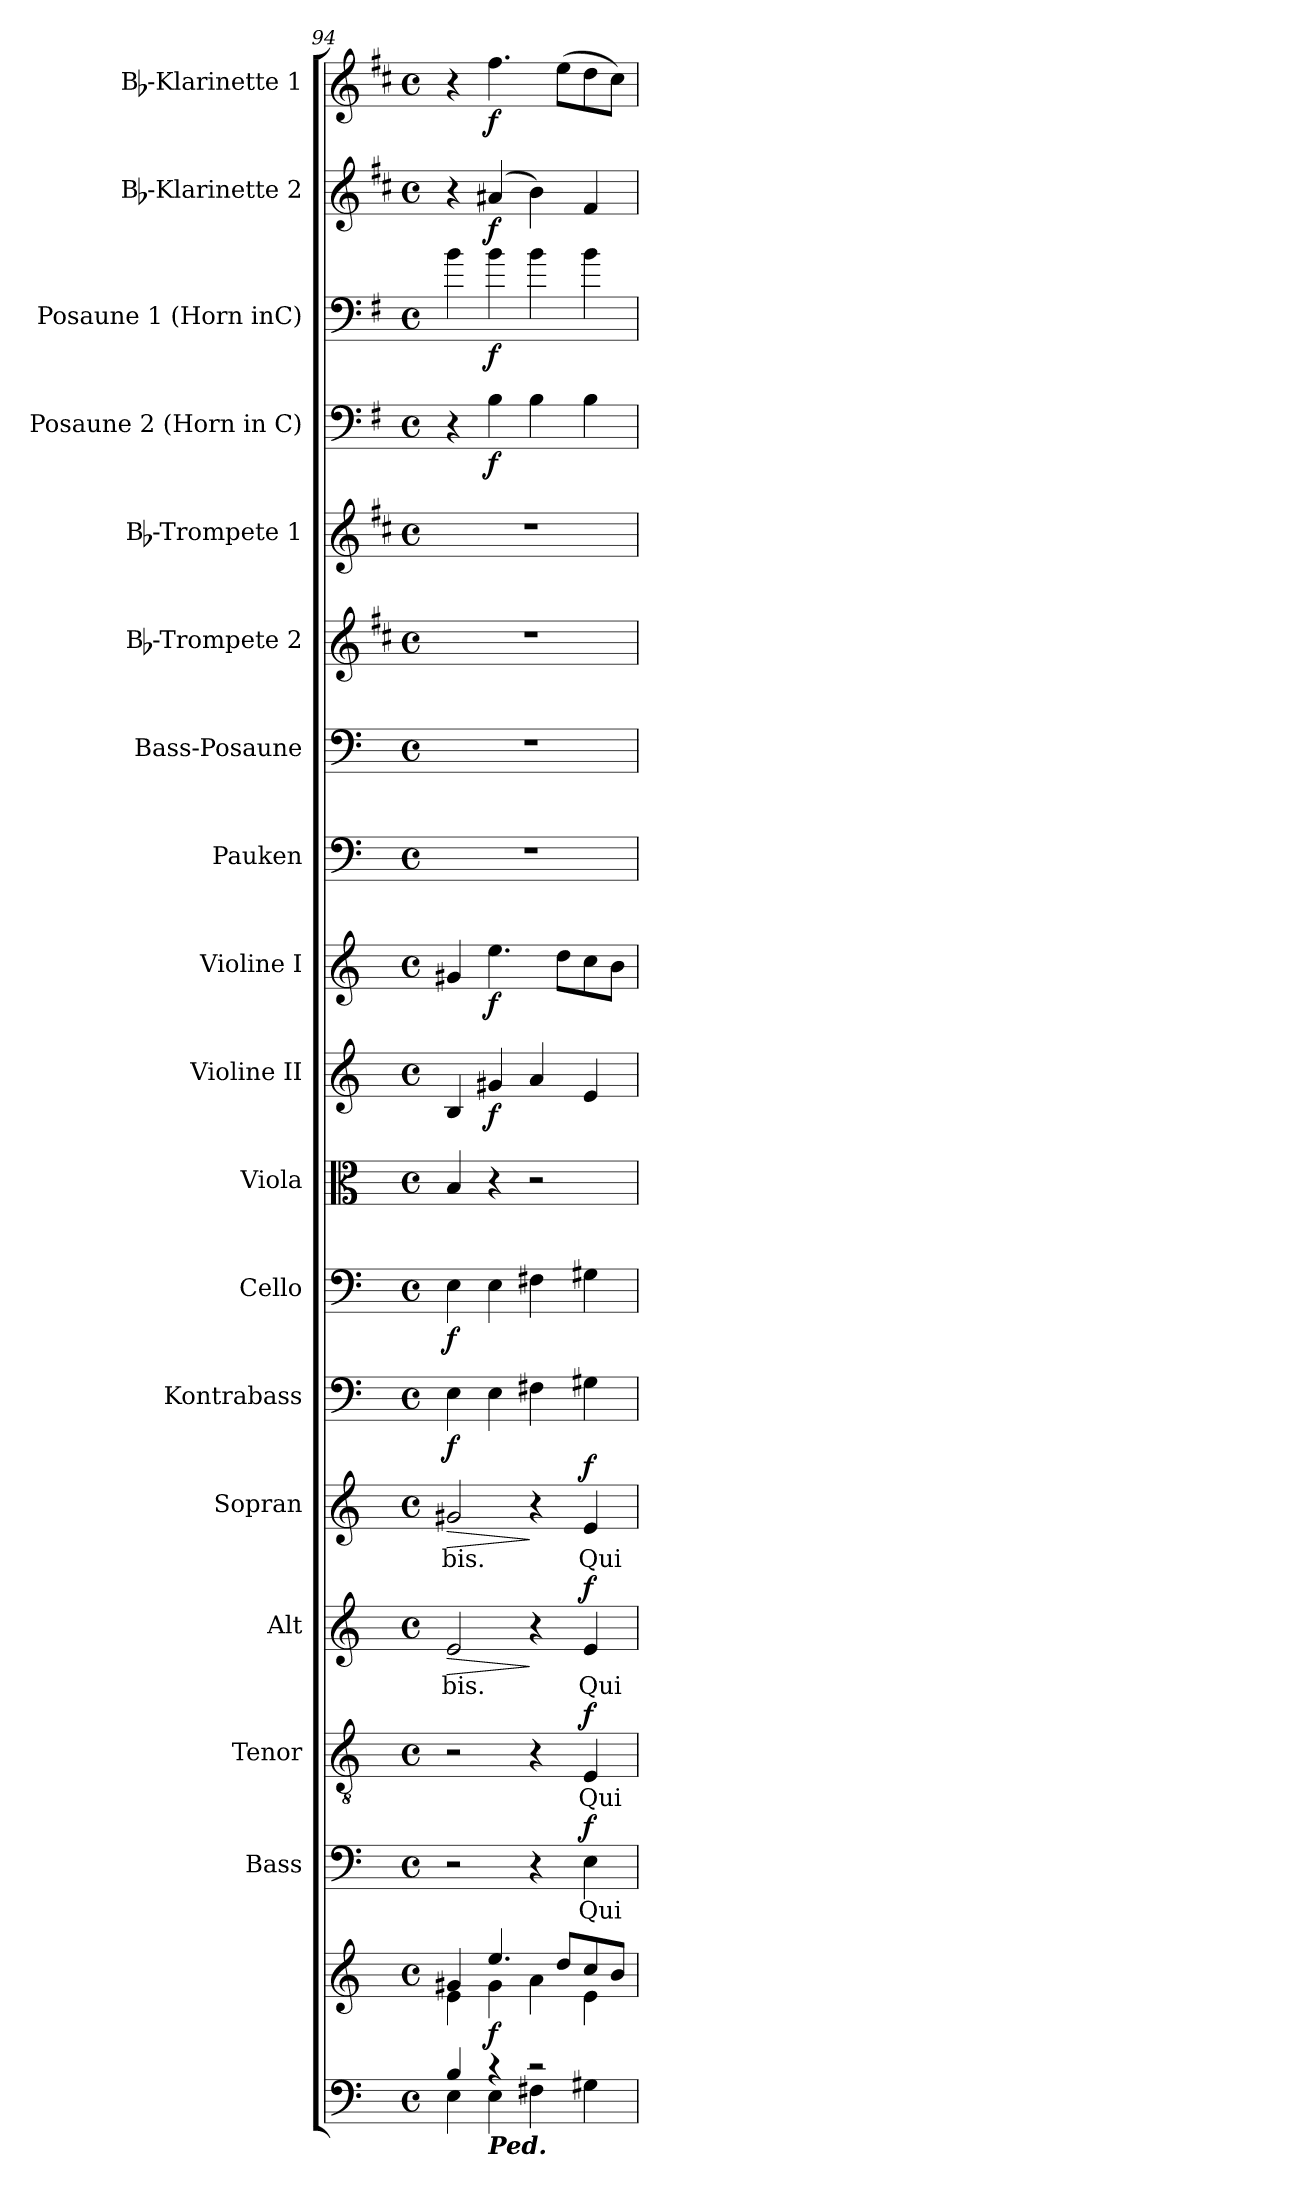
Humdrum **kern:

**kern	**kern	**dynam	**kern	**text	**dynam	**kern	**text	**dynam	**kern	**text	**dynam	**kern	**text	**dynam	**kern	**dynam	**kern	**dynam	**kern	**kern	**dynam	**kern	**dynam	**kern	**kern	**kern	**kern	**kern	**dynam	**kern	**dynam	**kern	**dynam	**kern	**dynam
*part18	*part18	*part18	*part17	*part17	*part17	*part16	*part16	*part16	*part15	*part15	*part15	*part14	*part14	*part14	*part13	*part13	*part12	*part12	*part11	*part10	*part10	*part9	*part9	*part8	*part7	*part6	*part5	*part4	*part4	*part3	*part3	*part2	*part2	*part1	*part1
*staff19	*staff18	*staff18/19	*staff17	*staff17	*staff17	*staff16	*staff16	*staff16	*staff15	*staff15	*staff15	*staff14	*staff14	*staff14	*staff13	*staff13	*staff12	*staff12	*staff11	*staff10	*staff10	*staff9	*staff9	*staff8	*staff7	*staff6	*staff5	*staff4	*staff4	*staff3	*staff3	*staff2	*staff2	*staff1	*staff1
*	*	*	*I"Bass	*	*	*I"Tenor	*	*	*I"Alt	*	*	*I"Sopran	*	*	*I"Kontrabass	*	*I"Cello	*	*I"Viola	*I"Violine II	*	*I"Violine I	*	*I"Pauken	*I"Bass-Posaune	*I"Bb-Trompete 2	*I"Bb-Trompete 1	*I"Posaune 2 (Horn in C)	*	*I"Posaune 1 (Horn inC)	*	*I"Bb-Klarinette 2	*	*I"Bb-Klarinette 1	*
*	*	*	*I'B.	*	*	*I'T.	*	*	*I'A.	*	*	*I'S.	*	*	*I'Kb.	*	*	*	*I'Vla.	*I'Vl. II	*	*I'Vl. I	*	*I'Pk.	*I'B-Pos.	*I'Bb Trp. 2	*I'Bb Trp. 1	*I'Pos. 2	*	*I'Pos. 1	*	*I'Bb Kl. 2	*	*I'Bb Kl. 1	*
!!LO:PB:g=z
*clefF4	*clefG2	*	*clefF4	*	*	*clefGv2	*	*	*clefG2	*	*	*clefG2	*	*	*clefF4	*	*clefF4	*	*clefC3	*clefG2	*	*clefG2	*	*clefF4	*clefF4	*clefG2	*clefG2	*clefF4	*	*clefF4	*	*clefG2	*	*clefG2	*
*	*	*	*	*	*	*	*	*	*	*	*	*	*	*	*ITrd7c12	*	*	*	*	*	*	*	*	*	*	*ITrd1c2	*ITrd1c2	*ITrd4c7	*	*ITrd4c7	*	*ITrd1c2	*	*ITrd1c2	*
*k[]	*k[]	*	*k[]	*	*	*k[]	*	*	*k[]	*	*	*k[]	*	*	*k[]	*	*k[]	*	*k[]	*k[]	*	*k[]	*	*k[]	*k[]	*k[]	*k[]	*k[]	*	*k[]	*	*k[]	*	*k[]	*
*C:	*C:	*	*C:	*	*	*C:	*	*	*C:	*	*	*C:	*	*	*C:	*	*C:	*	*C:	*C:	*	*C:	*	*C:	*C:	*C:	*C:	*C:	*	*C:	*	*C:	*	*C:	*
*M4/4	*M4/4	*	*M4/4	*	*	*M4/4	*	*	*M4/4	*	*	*M4/4	*	*	*M4/4	*	*M4/4	*	*M4/4	*M4/4	*	*M4/4	*	*M4/4	*M4/4	*M4/4	*M4/4	*M4/4	*	*M4/4	*	*M4/4	*	*M4/4	*
*met(c)	*met(c)	*	*met(c)	*	*	*met(c)	*	*	*met(c)	*	*	*met(c)	*	*	*met(c)	*	*met(c)	*	*met(c)	*met(c)	*	*met(c)	*	*met(c)	*met(c)	*met(c)	*met(c)	*met(c)	*	*met(c)	*	*met(c)	*	*met(c)	*
=94	=94	=94	=94	=94	=94	=94	=94	=94	=94	=94	=94	=94	=94	=94	=94	=94	=94	=94	=94	=94	=94	=94	=94	=94	=94	=94	=94	=94	=94	=94	=94	=94	=94	=94	=94
*^	*^	*	*	*	*	*	*	*	*	*	*	*	*	*	*	*	*	*	*	*	*	*	*	*	*	*	*	*	*	*	*	*	*	*	*
!	!	!	!	!	!	!	!	!	!	!	!	!LO:LY:b	!LO:HP:b	!	!LO:LY:b	!LO:HP:b	!	!LO:DY:b	!	!LO:DY:b	!	!	!	!	!	!	!	!	!	!	!	!	!	!	!	!	!
4B/	4E\	4g#X/	4e\	.	2r	.	.	2r	.	.	2e/	-bis.	>	2g#X/	-bis.	>	4EE\	f	4E\	f	4B/	4B/	.	4g#X/	.	1r	1r	1r	1r	4r	.	4e\	.	4r	.	4r	.
!LO:TX:b:Bi:t=Ped.	!	!	!	!	!	!	!	!	!	!	!	!	!	!	!	!	!	!	!	!	!	!	!	!	!	!	!	!	!	!	!	!	!	!	!	!	!
!	!	!	!	!LO:DY:b	!	!	!	!	!	!	!	!	!	!	!	!	!	!	!	!	!	!	!LO:DY:b	!	!LO:DY:b	!	!	!	!	!	!LO:DY:b	!	!LO:DY:b	!	!LO:DY:b	!	!LO:DY:b
4rc	4E\	4.ee/	4g#\	f	.	.	.	.	.	.	.	.	.	.	.	.	4EE\	.	4E\	.	4r	4g#X/	f	4.ee\	f	.	.	.	.	4E\	f	4e\	f	(4g#X/	f	4.ee\	f
2rc	4F#X\	.	4a\	.	4r	.	.	4r	.	.	4r	.	]	4r	.	]	4FF#X\	.	4F#X\	.	2r	4a/	.	.	.	.	.	.	.	4E\	.	4e\	.	4a\)	.	.	.
.	.	8dd/L	.	.	.	.	.	.	.	.	.	.	.	.	.	.	.	.	.	.	.	.	.	8dd\L	.	.	.	.	.	.	.	.	.	.	.	(>8dd\L	.
!	!	!	!	!	!	!LO:LY:b	!LO:DY:a	!	!LO:LY:b	!LO:DY:a	!	!LO:LY:b	!LO:DY:a	!	!LO:LY:b	!LO:DY:a	!	!	!	!	!	!	!	!	!	!	!	!	!	!	!	!	!	!	!	!	!
.	4G#X\	8cc/	4e\	.	4E\	Qui	f	4E/	Qui	f	4e/	Qui	f	4e/	Qui	f	4GG#X\	.	4G#X\	.	.	4e/	.	8cc\	.	.	.	.	.	4E\	.	4e\	.	4e/	.	8cc\	.
.	.	8b/J	.	.	.	.	.	.	.	.	.	.	.	.	.	.	.	.	.	.	.	.	.	8b\J	.	.	.	.	.	.	.	.	.	.	.	8b\J)	.
*v	*v	*	*	*	*	*	*	*	*	*	*	*	*	*	*	*	*	*	*	*	*	*	*	*	*	*	*	*	*	*	*	*	*	*	*	*	*
*	*v	*v	*	*	*	*	*	*	*	*	*	*	*	*	*	*	*	*	*	*	*	*	*	*	*	*	*	*	*	*	*	*	*	*	*	*
=	=	=	=	=	=	=	=	=	=	=	=	=	=	=	=	=	=	=	=	=	=	=	=	=	=	=	=	=	=	=	=	=	=	=	=
*-	*-	*-	*-	*-	*-	*-	*-	*-	*-	*-	*-	*-	*-	*-	*-	*-	*-	*-	*-	*-	*-	*-	*-	*-	*-	*-	*-	*-	*-	*-	*-	*-	*-	*-	*-
